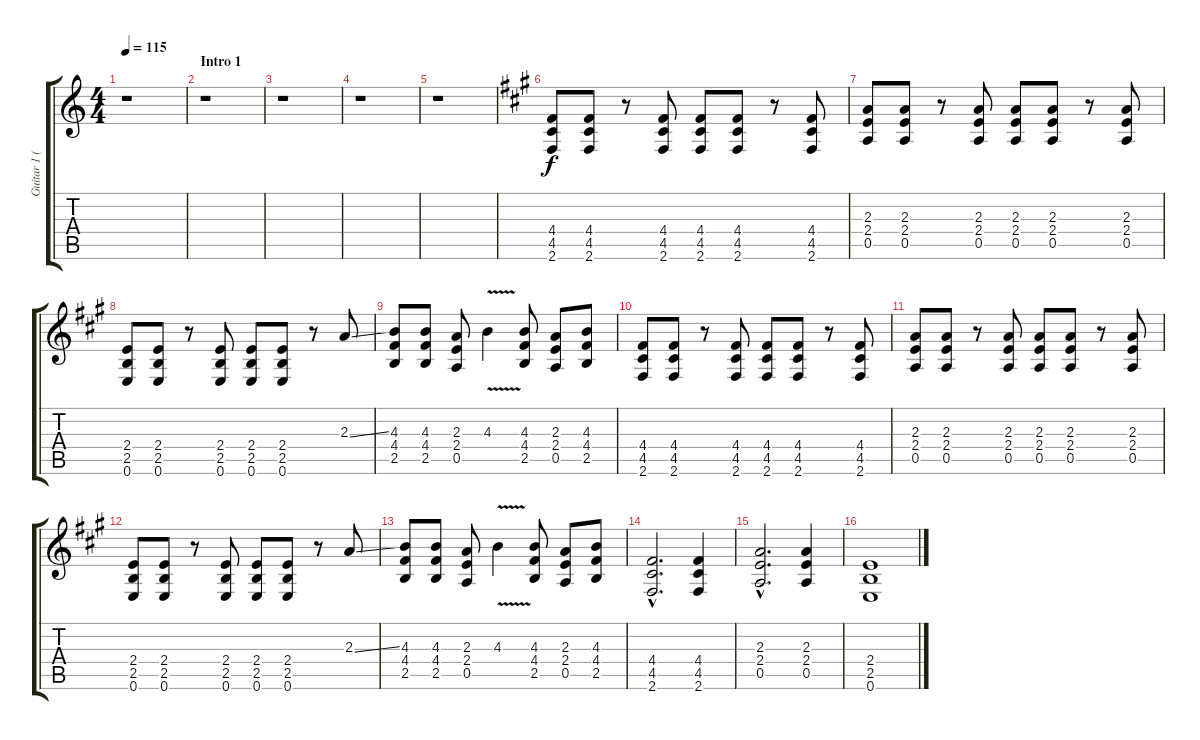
\track ("Guitar 1 (overdriven)" "Guitar 1 (") {instrument overdrivenguitar}
\staff {score tabs}
\tuning (E4 B3 G3 D3 A2 E2) {hide}
\ts (4 4)
\tempo 115
\clef g2
\ks c
r.1{dy f instrument overdrivenguitar} |
\section ("" "Intro 1")
r.1 |
r.1 |
r.1 |
r.1 |
\ks a
(4.4 4.5 2.6).8 (4.4 4.5 2.6).8 r.8 (4.4 4.5 2.6).8 (4.4 4.5 2.6).8 (4.4 4.5 2.6).8 r.8 (4.4 4.5 2.6).8 |
(2.3 2.4 0.5).8 (2.3 2.4 0.5).8 r.8 (2.3 2.4 0.5).8 (2.3 2.4 0.5).8 (2.3 2.4 0.5).8 r.8 (2.3 2.4 0.5).8 |
(2.4 2.5 0.6).8 (2.4 2.5 0.6).8 r.8 (2.4 2.5 0.6).8 (2.4 2.5 0.6).8 (2.4 2.5 0.6).8 r.8 2.3{ss}.8 |
(4.3 4.4 2.5).8 (4.3 4.4 2.5).8 (2.3 2.4 0.5).8 4.3{v}.4 (4.3 4.4 2.5).8 (2.3 2.4 0.5).8 (4.3 4.4 2.5).8 |
(4.4 4.5 2.6).8 (4.4 4.5 2.6).8 r.8 (4.4 4.5 2.6).8 (4.4 4.5 2.6).8 (4.4 4.5 2.6).8 r.8 (4.4 4.5 2.6).8 |
(2.3 2.4 0.5).8 (2.3 2.4 0.5).8 r.8 (2.3 2.4 0.5).8 (2.3 2.4 0.5).8 (2.3 2.4 0.5).8 r.8 (2.3 2.4 0.5).8 |
(2.4 2.5 0.6).8 (2.4 2.5 0.6).8 r.8 (2.4 2.5 0.6).8 (2.4 2.5 0.6).8 (2.4 2.5 0.6).8 r.8 2.3{ss}.8 |
(4.3 4.4 2.5).8 (4.3 4.4 2.5).8 (2.3 2.4 0.5).8 4.3{v}.4 (4.3 4.4 2.5).8 (2.3 2.4 0.5).8 (4.3 4.4 2.5).8 |
(4.4{hac} 4.5{hac} 2.6{hac}).2{d} (4.4 4.5 2.6).4 |
(2.3{hac} 2.4{hac} 0.5{hac}).2{d} (2.3 2.4 0.5).4 |
(2.4 2.5 0.6).1{volume 0}
